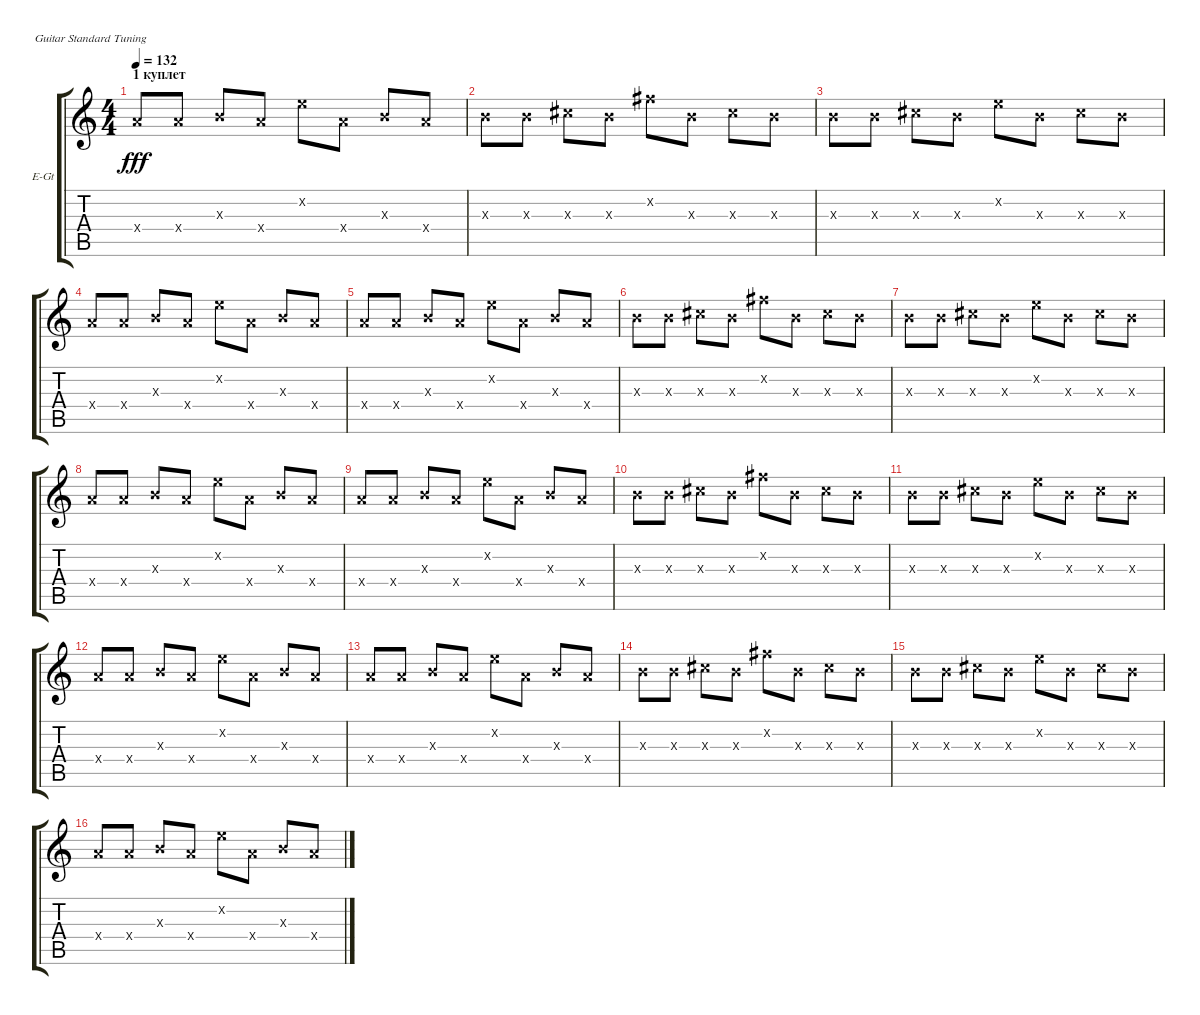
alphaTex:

\defaultSystemsLayout 4
\bracketExtendMode groupsimilarinstruments
\firstSystemTrackNameOrientation horizontal
\otherSystemsTrackNameOrientation horizontal
\track ("Electric Guitar" "E-Gt") {instrument electricguitarclean}
\staff {score tabs}
\tuning (E4 B3 G3 D3 A2 E2)
\ts (4 4)
\section ("" "1 куплет")
\tempo 132
\clef g2
\ks c
7.4{x}.8{dy fff} 7.4{x}.8 4.3{x}.8 7.4{x}.8 5.2{x}.8 7.4{x}.8 4.3{x}.8 7.4{x}.8 |
4.3{x}.8 4.3{x}.8 6.3{x}.8 4.3{x}.8 7.2{x}.8 4.3{x}.8 6.3{x}.8 4.3{x}.8 |
4.3{x}.8 4.3{x}.8 6.3{x}.8 4.3{x}.8 5.2{x}.8 4.3{x}.8 6.3{x}.8 4.3{x}.8 |
7.4{x}.8 7.4{x}.8 4.3{x}.8 7.4{x}.8 5.2{x}.8 7.4{x}.8 4.3{x}.8 7.4{x}.8 |
7.4{x}.8 7.4{x}.8 4.3{x}.8 7.4{x}.8 5.2{x}.8 7.4{x}.8 4.3{x}.8 7.4{x}.8 |
4.3{x}.8 4.3{x}.8 6.3{x}.8 4.3{x}.8 7.2{x}.8 4.3{x}.8 6.3{x}.8 4.3{x}.8 |
4.3{x}.8 4.3{x}.8 6.3{x}.8 4.3{x}.8 5.2{x}.8 4.3{x}.8 6.3{x}.8 4.3{x}.8 |
7.4{x}.8 7.4{x}.8 4.3{x}.8 7.4{x}.8 5.2{x}.8 7.4{x}.8 4.3{x}.8 7.4{x}.8 |
7.4{x}.8 7.4{x}.8 4.3{x}.8 7.4{x}.8 5.2{x}.8 7.4{x}.8 4.3{x}.8 7.4{x}.8 |
4.3{x}.8 4.3{x}.8 6.3{x}.8 4.3{x}.8 7.2{x}.8 4.3{x}.8 6.3{x}.8 4.3{x}.8 |
4.3{x}.8 4.3{x}.8 6.3{x}.8 4.3{x}.8 5.2{x}.8 4.3{x}.8 6.3{x}.8 4.3{x}.8 |
7.4{x}.8 7.4{x}.8 4.3{x}.8 7.4{x}.8 5.2{x}.8 7.4{x}.8 4.3{x}.8 7.4{x}.8 |
7.4{x}.8 7.4{x}.8 4.3{x}.8 7.4{x}.8 5.2{x}.8 7.4{x}.8 4.3{x}.8 7.4{x}.8 |
4.3{x}.8 4.3{x}.8 6.3{x}.8 4.3{x}.8 7.2{x}.8 4.3{x}.8 6.3{x}.8 4.3{x}.8 |
4.3{x}.8 4.3{x}.8 6.3{x}.8 4.3{x}.8 5.2{x}.8 4.3{x}.8 6.3{x}.8 4.3{x}.8 |
7.4{x}.8 7.4{x}.8 4.3{x}.8 7.4{x}.8 5.2{x}.8 7.4{x}.8 4.3{x}.8 7.4{x}.8
